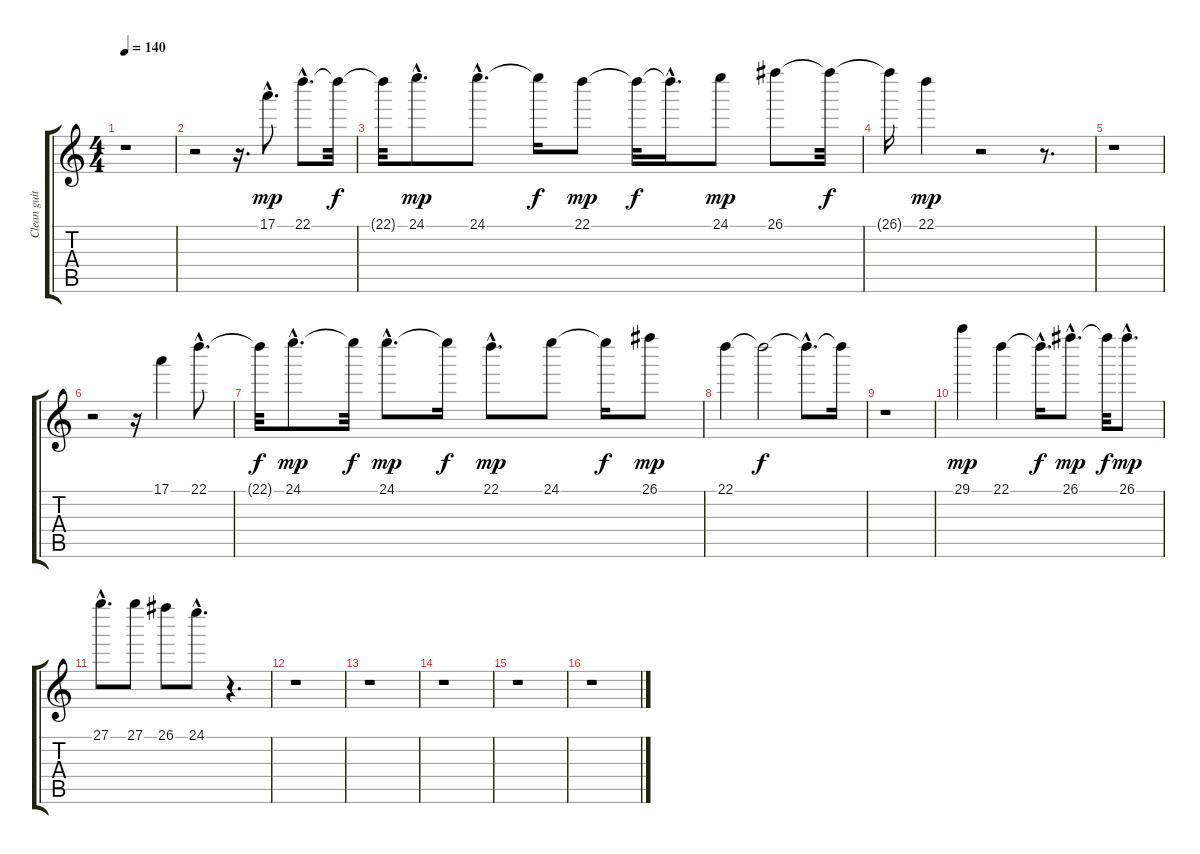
\track ("Clean guitare" "Clean guit") {instrument electricguitarclean}
\staff {score tabs}
\tuning (E4 B3 G3 D3 A2 E2) {hide}
\ts (4 4)
\tempo 140
\clef g2
\ks c
r.1{dy f} |
r.2 r.16{d} 17.1{hac}.8{d dy mp} 22.1{hac}.8{d} 22.1{t}.32{dy f} |
22.1{t}.32 24.1{hac}.8{d dy mp} 24.1{hac}.8{d} 24.1{t}.16{dy f} 22.1.8{dy mp} 22.1{t}.32{dy f} 22.1{hac t}.16{d} 24.1.8{dy mp} 26.1.8 26.1{t}.32{dy f} |
26.1{t}.16 22.1.4{dy mp} r.2 r.8{d} |
r.1 |
r.2 r.16 17.1.4 22.1{hac}.8{d} |
22.1{t}.32{dy f} 24.1{hac}.8{d dy mp} 24.1{t}.32{dy f} 24.1{hac}.8{d dy mp} 24.1{t}.16{dy f} 22.1{hac}.8{d dy mp} 24.1.8 24.1{t}.16{dy f} 26.1.8{dy mp} |
22.1.4 22.1{t}.2{dy f} 22.1{hac t}.8{d} 22.1{t}.16 |
r.1 |
29.1.4{dy mp} 22.1.4 22.1{hac t}.16{d dy f} 26.1{hac}.8{d dy mp} 26.1{t}.32{dy f} 26.1{hac}.8{d dy mp} |
27.1{hac}.8{d} 27.1.8 26.1.8 24.1{hac}.8{d} r.4{d} |
r.1 |
r.1 |
r.1 |
r.1 |
r.1
